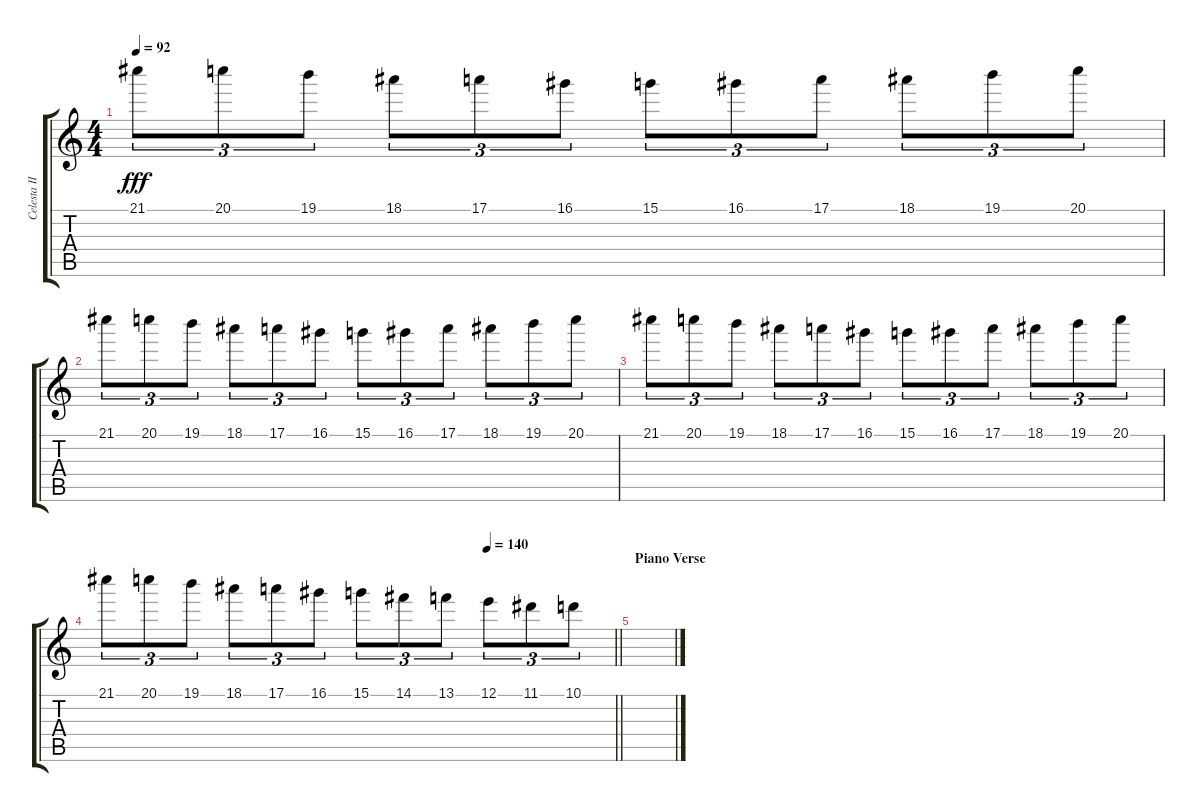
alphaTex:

\track ("Celesta II" "Celesta II") {instrument musicbox}
\staff {score tabs}
\tuning (E5 B4 G4 D4 A3 E3) {hide}
\ts (4 4)
\tempo 92
\clef g2
\ks c
21.1.8{tu (3 2) dy fff} 20.1.8{tu (3 2)} 19.1.8{tu (3 2)} 18.1.8{tu (3 2)} 17.1.8{tu (3 2)} 16.1.8{tu (3 2)} 15.1.8{tu (3 2)} 16.1.8{tu (3 2)} 17.1.8{tu (3 2)} 18.1.8{tu (3 2)} 19.1.8{tu (3 2)} 20.1.8{tu (3 2)} |
21.1.8{tu (3 2)} 20.1.8{tu (3 2)} 19.1.8{tu (3 2)} 18.1.8{tu (3 2)} 17.1.8{tu (3 2)} 16.1.8{tu (3 2)} 15.1.8{tu (3 2)} 16.1.8{tu (3 2)} 17.1.8{tu (3 2)} 18.1.8{tu (3 2)} 19.1.8{tu (3 2)} 20.1.8{tu (3 2)} |
21.1.8{tu (3 2)} 20.1.8{tu (3 2)} 19.1.8{tu (3 2)} 18.1.8{tu (3 2)} 17.1.8{tu (3 2)} 16.1.8{tu (3 2)} 15.1.8{tu (3 2)} 16.1.8{tu (3 2)} 17.1.8{tu (3 2)} 18.1.8{tu (3 2)} 19.1.8{tu (3 2)} 20.1.8{tu (3 2)} |
\tempo (140 0.75)
\barLineRight lightlight
21.1.8{tu (3 2)} 20.1.8{tu (3 2)} 19.1.8{tu (3 2)} 18.1.8{tu (3 2)} 17.1.8{tu (3 2)} 16.1.8{tu (3 2)} 15.1.8{tu (3 2)} 14.1.8{tu (3 2)} 13.1.8{tu (3 2)} 12.1.8{tu (3 2)} 11.1.8{tu (3 2)} 10.1.8{tu (3 2)} |
\section ("" "Piano Verse")
